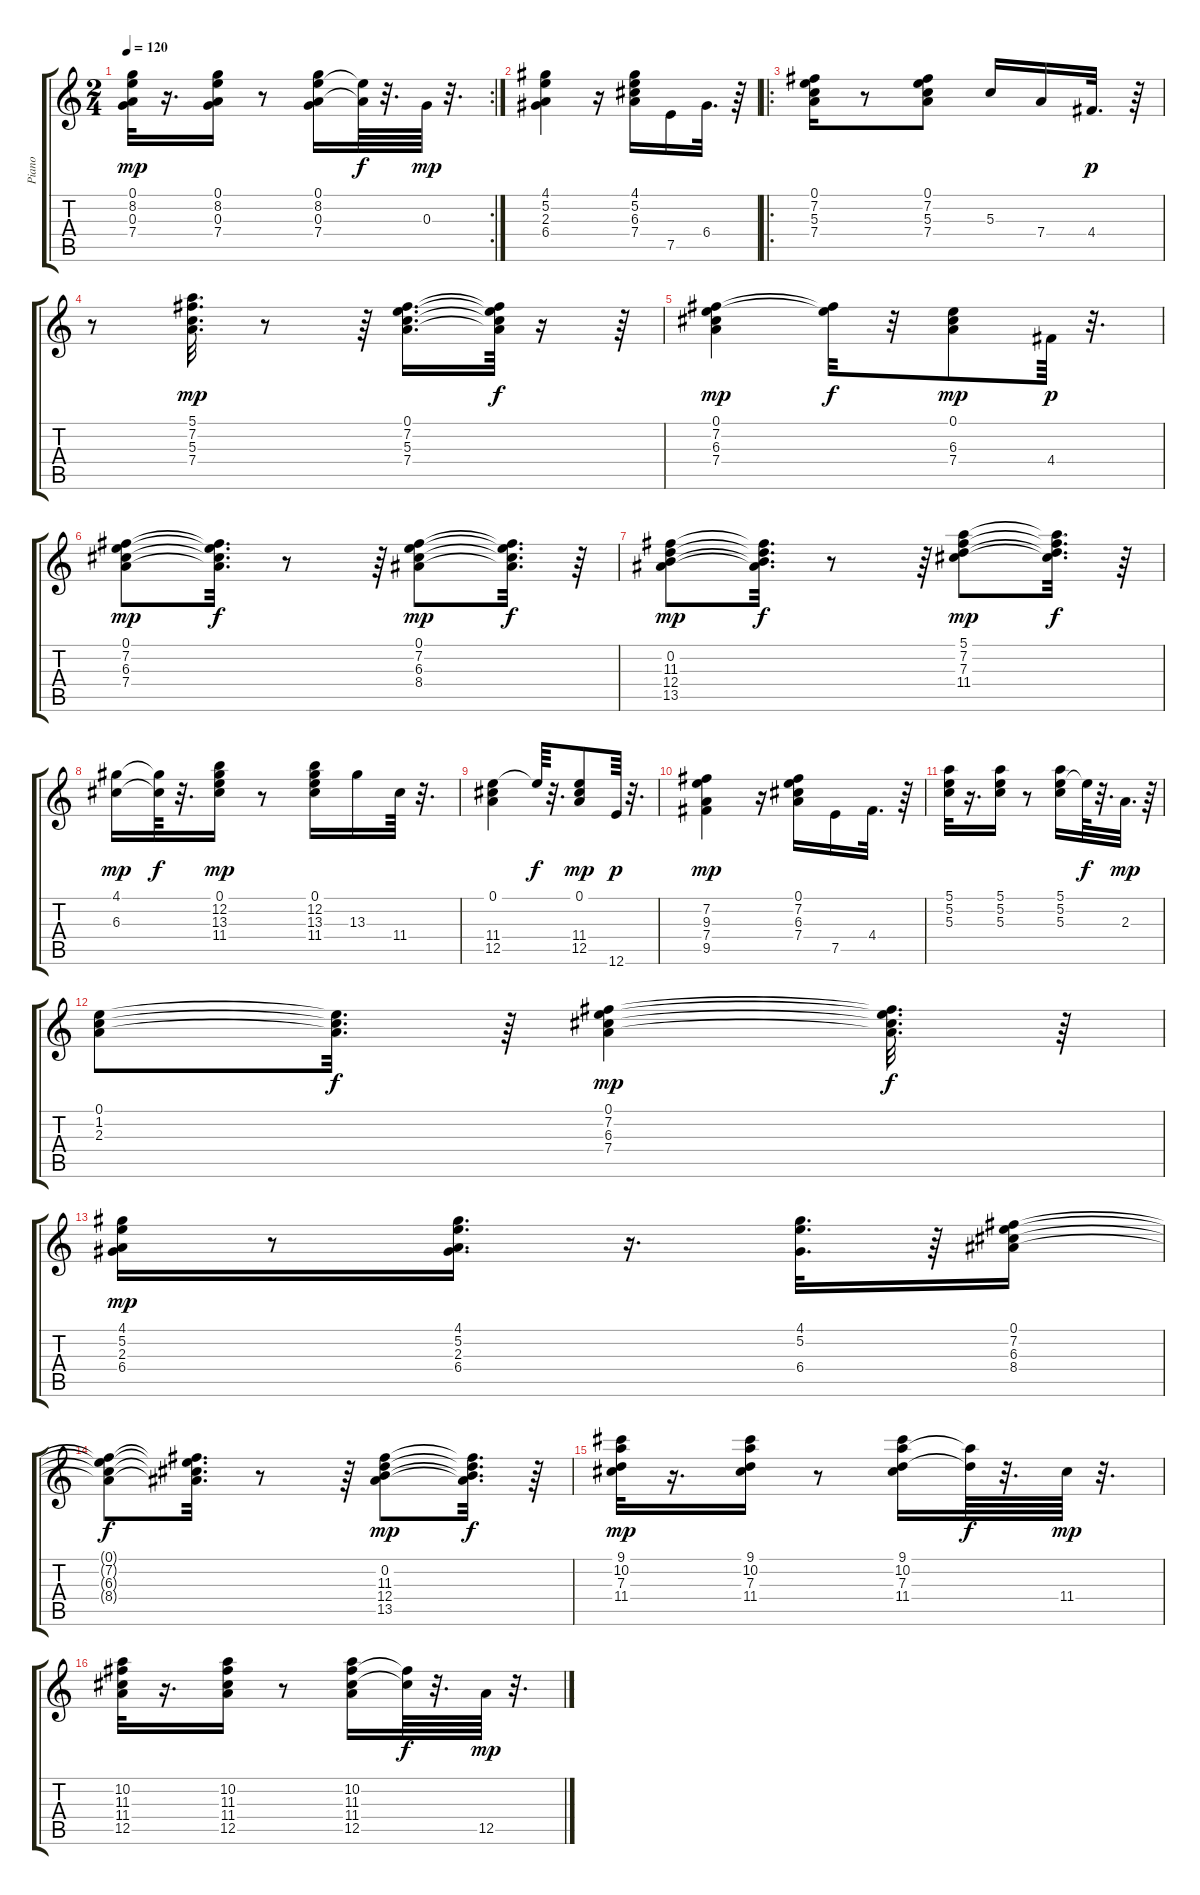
\track ("Piano" "Piano") {instrument overdrivenguitar}
\staff {score tabs}
\tuning (E4 B3 G3 D3 A2 E2) {hide}
\rc 2
\ts (2 4)
\tempo 120
\clef g2
\ks c
(0.1 8.2 0.3 7.4).32{dy mp} r.16{d} (0.1 8.2 0.3 7.4).16 r.8 (0.1 8.2 0.3 7.4).16 (0.1{t} 7.4{t}).64{dy f} r.32{d} 0.3.64{dy mp} r.32{d} |
(4.1 5.2 2.3 6.4).4 r.16 (4.1 5.2 6.3 7.4).16 7.5.16 6.4.32{d} r.64 |
\ro
(0.1 7.2 5.3 7.4).16 r.8 (0.1 7.2 5.3 7.4).8 5.3.16 7.4.16 4.4.32{d dy p} r.64 |
r.8 (5.1 7.2 5.3 7.4).32{d dy mp} r.8 r.64 (0.1 7.2 5.3 7.4).16{d} (0.1{t} 7.2{t} 5.3{t} 7.4{t}).64{dy f} r.16 r.64 |
(0.1 7.2 6.3 7.4).4{dy mp} (0.1{t} 7.2{t}).32{dy f} r.32 (0.1 6.3 7.4).8{dy mp} 4.4.64{dy p} r.32{d} |
(0.1 7.2 6.3 7.4).8{dy mp} (0.1{t} 7.2{t} 6.3{t} 7.4{t}).32{d dy f} r.8 r.64 (0.1 7.2 6.3 8.4).8{dy mp} (0.1{t} 7.2{t} 6.3{t} 8.4{t}).32{d dy f} r.64 |
(0.2 11.3 12.4 13.5).8{dy mp} (0.2{t} 11.3{t} 12.4{t} 13.5{t}).32{d dy f} r.8 r.64 (5.1 7.2 7.3 11.4).8{dy mp} (5.1{t} 7.2{t} 7.3{t} 11.4{t}).32{d dy f} r.64 |
(4.1 6.3).16{dy mp} (4.1{t} 6.3{t}).64{dy f} r.32{d} (0.1 12.2 13.3 11.4).16{dy mp} r.8 (0.1 12.2 13.3 11.4).16 13.3.16 11.4.64 r.32{d} |
(0.1 11.4 12.5).4 0.1{t}.64{dy f} r.32{d} (0.1 11.4 12.5).8{dy mp} 12.6.64{dy p} r.32{d} |
(7.2 9.3 7.4 9.5).4{dy mp} r.16 (0.1 7.2 6.3 7.4).16 7.5.16 4.4.32{d} r.64 |
(5.1 5.2 5.3).32 r.16{d} (5.1 5.2 5.3).16 r.8 (5.1 5.2 5.3).16 5.2{t}.64{dy f} r.32{d} 2.3.32{d dy mp} r.64 |
(0.1 1.2 2.3).8 (0.1{t} 1.2{t} 2.3{t}).32{d dy f} r.64 (0.1 7.2 6.3 7.4).4{dy mp} (0.1{t} 7.2{t} 6.3{t} 7.4{t}).32{d dy f} r.64 |
(4.1 5.2 2.3 6.4).16{dy mp} r.8 (4.1 5.2 2.3 6.4).16{d} r.16{d} (4.1 5.2 6.4).32{d} r.64 (0.1 7.2 6.3 8.4).16 |
(0.1{t} 7.2{t} 6.3{t} 8.4{t}).8{dy f} (0.1{t} 7.2{t} 6.3{t} 8.4{t}).32{d} r.8 r.64 (0.2 11.3 12.4 13.5).8{dy mp} (0.2{t} 11.3{t} 12.4{t} 13.5{t}).32{d dy f} r.64 |
(9.1 10.2 7.3 11.4).32{dy mp} r.16{d} (9.1 10.2 7.3 11.4).16 r.8 (9.1 10.2 7.3 11.4).16 (10.2{t} 7.3{t}).64{dy f} r.32{d} 11.4.64{dy mp} r.32{d} |
(10.2 11.3 11.4 12.5).32 r.16{d} (10.2 11.3 11.4 12.5).16 r.8 (10.2 11.3 11.4 12.5).16 (11.3{t} 11.4{t}).64{dy f} r.32{d} 12.5.64{dy mp} r.32{d}
